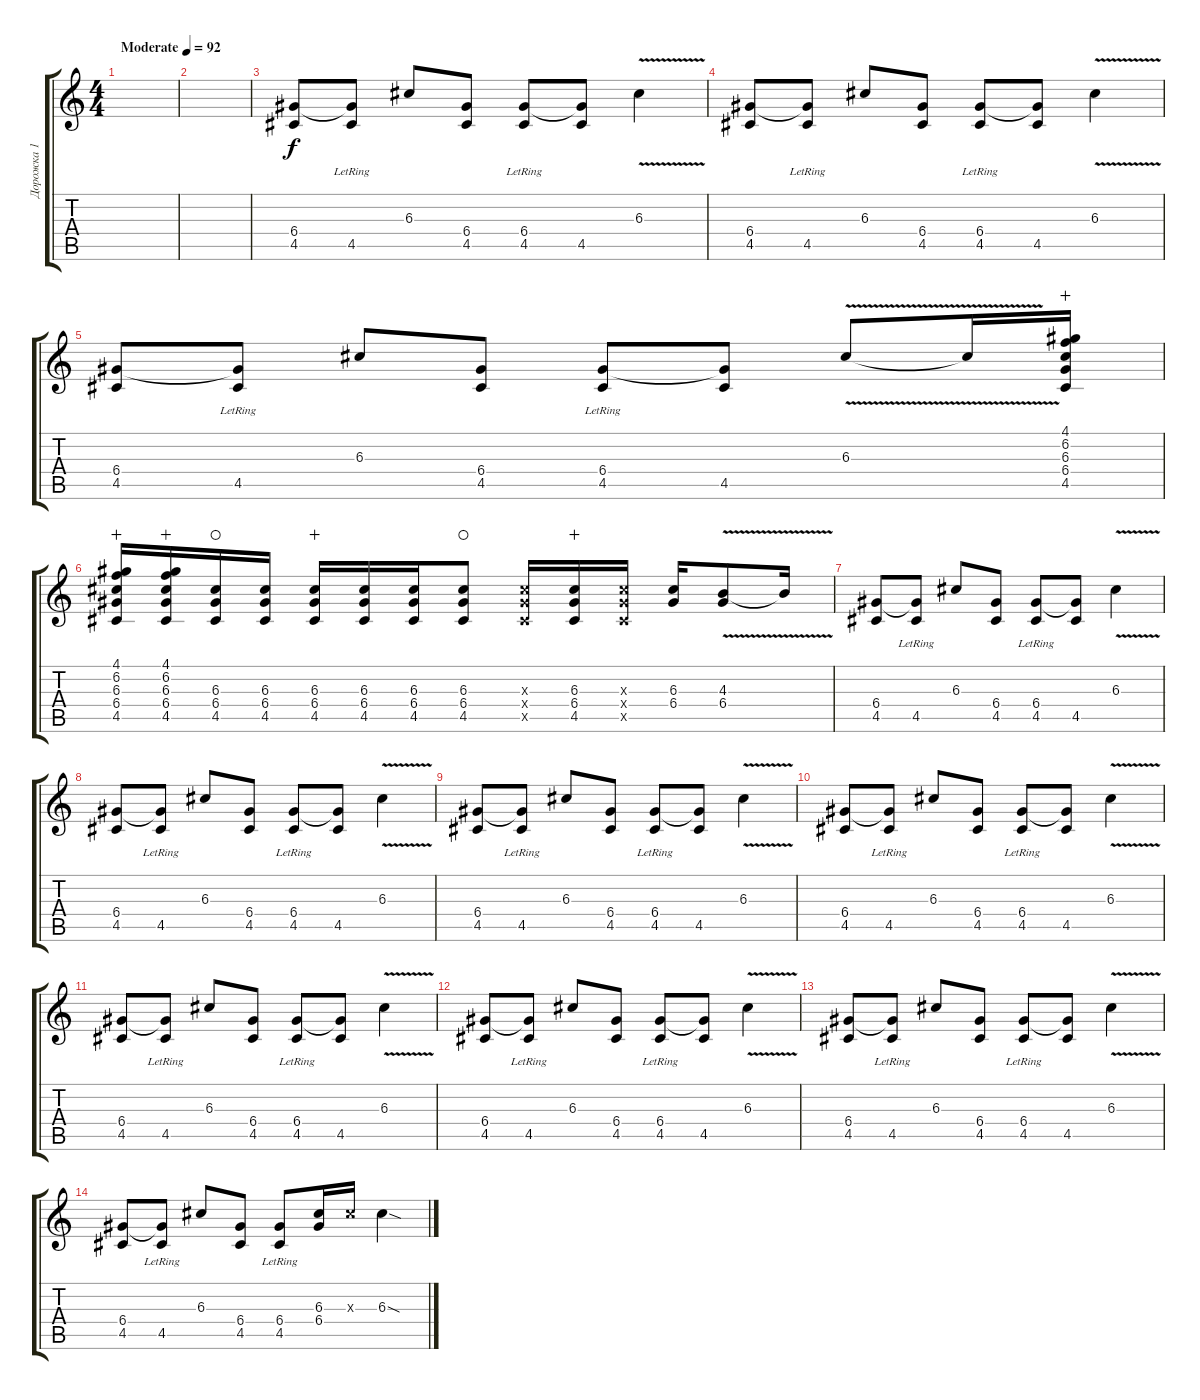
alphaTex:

\track ("Дорожка 1" "Дорожка 1") {instrument overdrivenguitar}
\staff {score tabs}
\tuning (E4 B3 G3 D3 A2 E2) {hide}
\ts (4 4)
\tempo (92 "Moderate")
\clef g2
\ks c
|
|
(6.4 4.5).8 (6.4{t} 4.5{lr}).8 6.3.8 (6.4 4.5).8 (6.4{lr} 4.5{lr}).8 (6.4{t} 4.5).8 6.3{v}.4 |
(6.4 4.5).8 (6.4{t} 4.5{lr}).8 6.3.8 (6.4 4.5).8 (6.4{lr} 4.5{lr}).8 (6.4{t} 4.5).8 6.3{v}.4 |
(6.4 4.5).8 (6.4{t} 4.5{lr}).8 6.3.8 (6.4 4.5).8 (6.4{lr} 4.5{lr}).8 (6.4{t} 4.5).8 6.3{v}.8 6.3{t}.16 (4.1 6.2 6.3 6.4 4.5).16{wahc} |
(4.1 6.2 6.3 6.4 4.5).16{wahc} (4.1 6.2 6.3 6.4 4.5).16{wahc} (6.3 6.4 4.5).16{waho} (6.3 6.4 4.5).16 (6.3 6.4 4.5).16{wahc} (6.3 6.4 4.5).16 (6.3 6.4 4.5).16 (6.3 6.4 4.5).8{waho} (6.3{x} 6.4{x} 4.5{x}).16 (6.3 6.4 4.5).16{wahc} (6.3{x} 6.4{x} 4.5{x}).16 (6.3 6.4).16 (4.3{v} 6.4).8 4.3{t}.16 |
(6.4 4.5).8 (6.4{t} 4.5{lr}).8 6.3.8 (6.4 4.5).8 (6.4{lr} 4.5{lr}).8 (6.4{t} 4.5).8 6.3{v}.4 |
(6.4 4.5).8 (6.4{t} 4.5{lr}).8 6.3.8 (6.4 4.5).8 (6.4{lr} 4.5{lr}).8 (6.4{t} 4.5).8 6.3{v}.4 |
(6.4 4.5).8 (6.4{t} 4.5{lr}).8 6.3.8 (6.4 4.5).8 (6.4{lr} 4.5{lr}).8 (6.4{t} 4.5).8 6.3{v}.4 |
(6.4 4.5).8 (6.4{t} 4.5{lr}).8 6.3.8 (6.4 4.5).8 (6.4{lr} 4.5{lr}).8 (6.4{t} 4.5).8 6.3{v}.4 |
(6.4 4.5).8 (6.4{t} 4.5{lr}).8 6.3.8 (6.4 4.5).8 (6.4{lr} 4.5{lr}).8 (6.4{t} 4.5).8 6.3{v}.4 |
(6.4 4.5).8 (6.4{t} 4.5{lr}).8 6.3.8 (6.4 4.5).8 (6.4{lr} 4.5{lr}).8 (6.4{t} 4.5).8 6.3{v}.4 |
(6.4 4.5).8 (6.4{t} 4.5{lr}).8 6.3.8 (6.4 4.5).8 (6.4{lr} 4.5{lr}).8 (6.4{t} 4.5).8 6.3{v}.4 |
(6.4 4.5).8 (6.4{t} 4.5{lr}).8 6.3.8 (6.4 4.5).8 (6.4{lr} 4.5{lr}).8 (6.3 6.4).16 6.3{x}.16 6.3{sod}.4
